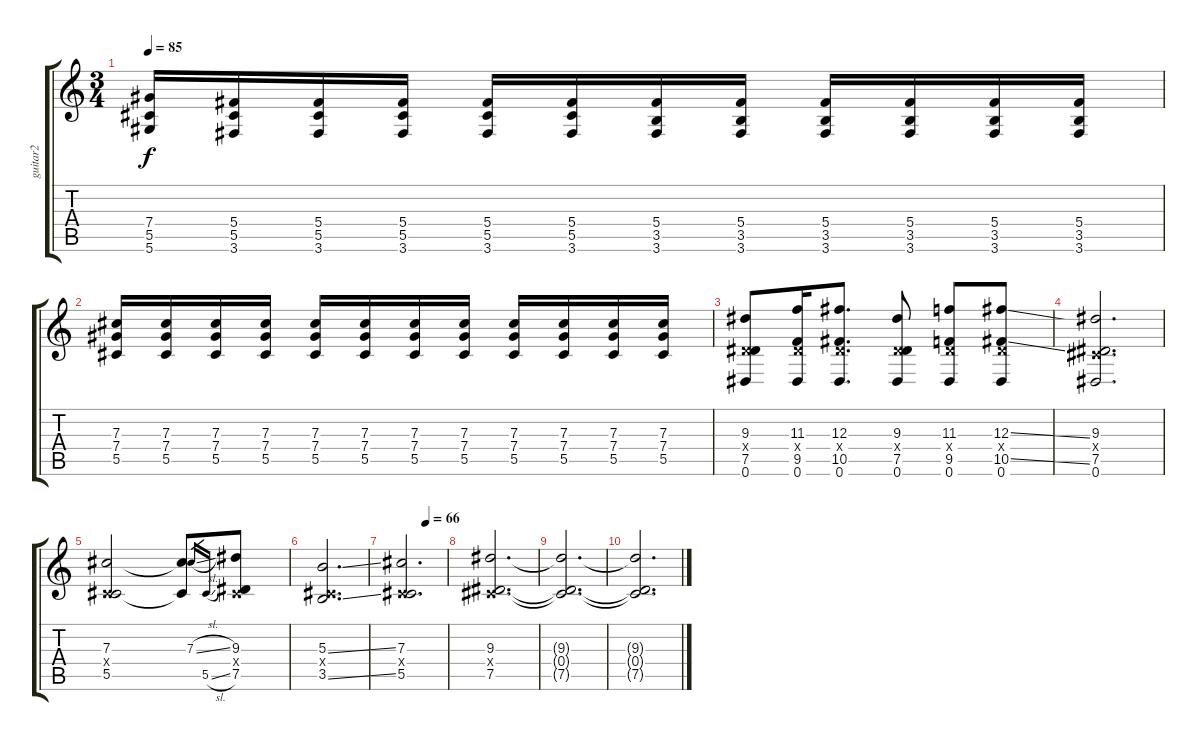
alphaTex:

\track ("guitar2" "guitar2") {instrument overdrivenguitar}
\staff {score tabs}
\tuning (Eb4 Bb3 Gb3 Db3 Ab2 Eb2) {hide}
\ts (3 4)
\tempo 85
\clef g2
\ks c
(7.4 5.5 5.6).16{dy f} (5.4 5.5 3.6).16 (5.4 5.5 3.6).16 (5.4 5.5 3.6).16 (5.4 5.5 3.6).16 (5.4 5.5 3.6).16 (5.4 3.5 3.6).16 (5.4 3.5 3.6).16 (5.4 3.5 3.6).16 (5.4 3.5 3.6).16 (5.4 3.5 3.6).16 (5.4 3.5 3.6).16 |
(7.3 7.4 5.5).16 (7.3 7.4 5.5).16 (7.3 7.4 5.5).16 (7.3 7.4 5.5).16 (7.3 7.4 5.5).16 (7.3 7.4 5.5).16 (7.3 7.4 5.5).16 (7.3 7.4 5.5).16 (7.3 7.4 5.5).16 (7.3 7.4 5.5).16 (7.3 7.4 5.5).16 (7.3 7.4 5.5).16 |
(9.3 2.4{x} 7.5 0.6).8 (11.3 2.4{x} 9.5 0.6).16 (12.3 2.4{x} 10.5 0.6).8{d} (9.3 2.4{x} 7.5 0.6).8 (11.3 2.4{x} 9.5 0.6).8 (12.3{ss} 2.4{x} 10.5{ss} 0.6).8 |
(9.3 0.4{x} 7.5 0.6).2{d} |
(7.3 0.4{x} 5.5).2 (7.3{t} 5.5{t}).8 7.3{sl}.16{gr} 5.5{sl}.16{gr} (9.3 0.4{x} 7.5).8 |
(5.3{ss} 0.4{x} 3.5{ss}).2{d} |
\tempo (66 0.5)
(7.3 0.4{x} 5.5).2{d} |
(9.3 0.4{x} 7.5).2{d} |
(9.3{t} 0.4{t} 7.5{t}).2{d} |
(9.3{t} 0.4{t} 7.5{t}).2{d}
